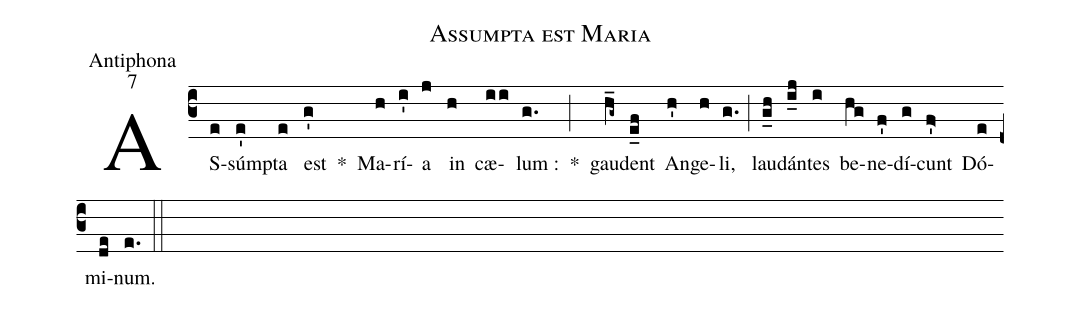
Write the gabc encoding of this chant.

name:Assumpta est Maria;
office-part:Antiphona;
mode:7;
%%
(c3) AS(e)súm(e')pta(e) est(g') *() Ma(h)rí(i')a(j) in(h) cæ(ii)lum :(g.) *(;) gau(h_g~)dent(e_f) An(h')ge(h)li,(g.) (;) lau(g_h)dán(i_j)tes(i) be(hg)ne(f')dí(g)cunt(f'>) Dó(e)mi(de)num.(e.) (::)
